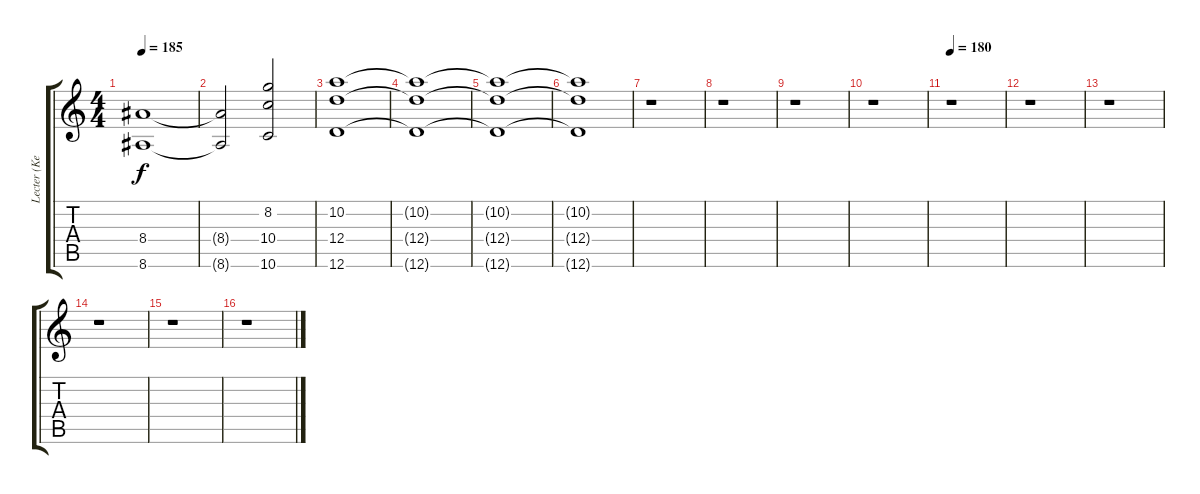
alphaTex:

\track ("Lecter (KeybRight)" "Lecter (Ke") {instrument stringensemble1}
\staff {score tabs}
\tuning (E5 B4 G4 D4 A3 D3) {hide}
\ts (4 4)
\tempo 185
\clef g2
\ks c
(8.4{t} 8.6{t}).1{dy f} |
(8.4{t} 8.6{t}).2 (8.2 10.4 10.6).2 |
(10.2 12.4 12.6).1 |
(10.2{t} 12.4{t} 12.6{t}).1 |
(10.2{t} 12.4{t} 12.6{t}).1 |
(10.2{t} 12.4{t} 12.6{t}).1 |
r.1 |
r.1 |
r.1 |
r.1 |
\tempo 180
r.1 |
r.1 |
r.1 |
r.1 |
r.1 |
r.1
